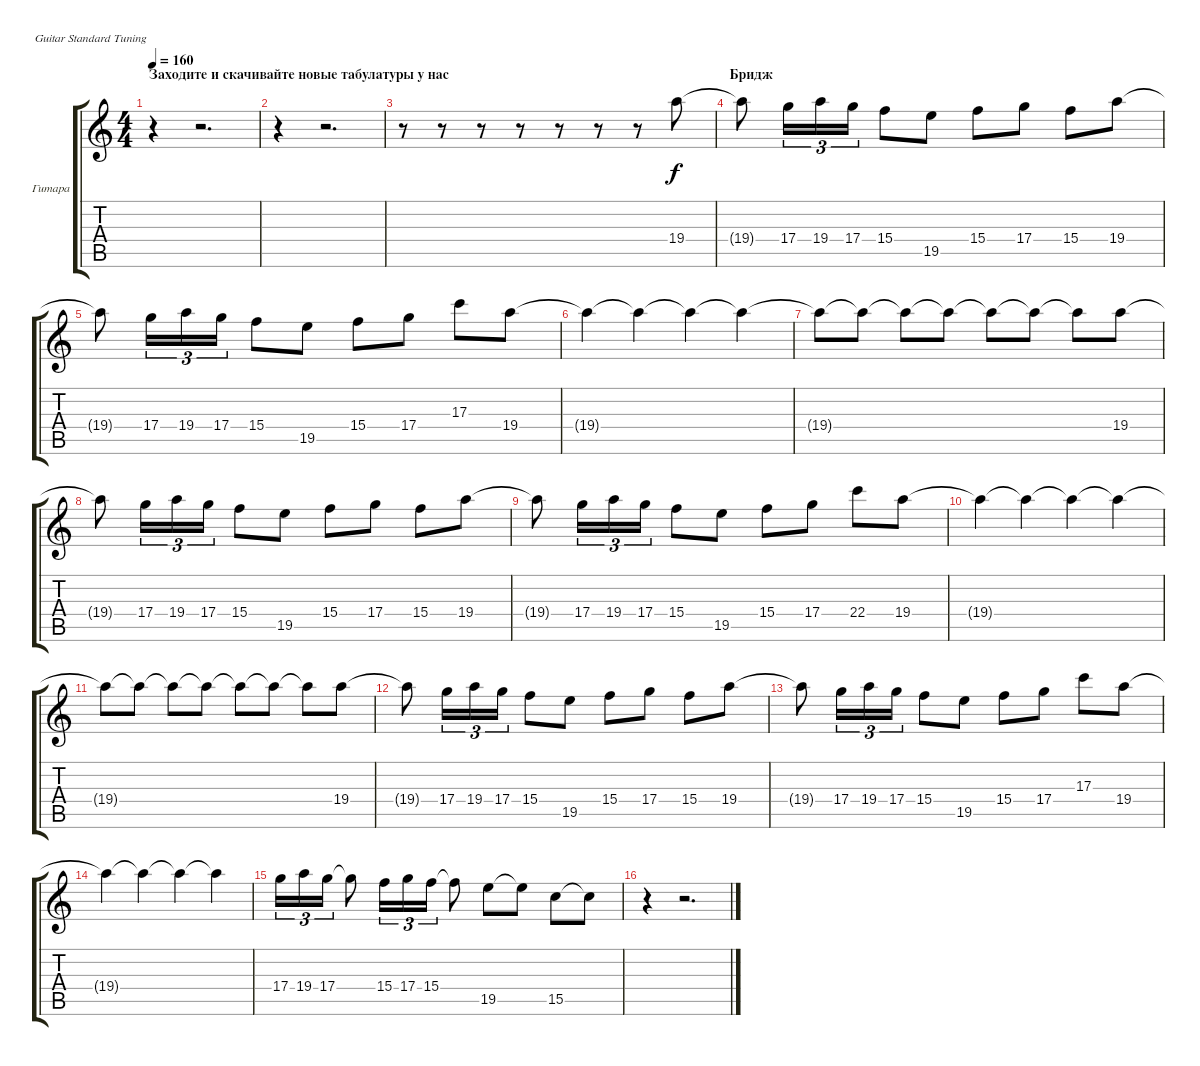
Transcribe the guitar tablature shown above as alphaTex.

\bracketExtendMode groupsimilarinstruments
\firstSystemTrackNameOrientation horizontal
\otherSystemsTrackNameOrientation horizontal
\track ("Владимир Холстинин" "Гитара") {instrument distortionguitar}
\staff {score tabs}
\tuning (E4 B3 G3 D3 A2 E2)
\ts (4 4)
\section ("" "Заходите и скачивайте новые табулатуры у нас")
\tempo 160
\clef g2
\ks c
r.4{dy f instrument distortionguitar} r.2{d} |
r.4 r.2{d} |
r.8 r.8 r.8 r.8 r.8 r.8 r.8 19.4.8 |
\section ("" "Бридж")
19.4{t}.8 17.4.16{tu (3 2)} 19.4.16{tu (3 2)} 17.4.16{tu (3 2)} 15.4.8 19.5.8 15.4.8 17.4.8 15.4.8 19.4.8 |
19.4{t}.8 17.4.16{tu (3 2)} 19.4.16{tu (3 2)} 17.4.16{tu (3 2)} 15.4.8 19.5.8 15.4.8 17.4.8 17.3.8 19.4.8 |
19.4{t}.4 19.4{t}.4 19.4{t}.4 19.4{t}.4 |
19.4{t}.8 19.4{t}.8 19.4{t}.8 19.4{t}.8 19.4{t}.8 19.4{t}.8 19.4{t}.8 19.4.8 |
19.4{t}.8 17.4.16{tu (3 2)} 19.4.16{tu (3 2)} 17.4.16{tu (3 2)} 15.4.8 19.5.8 15.4.8 17.4.8 15.4.8 19.4.8 |
19.4{t}.8 17.4.16{tu (3 2)} 19.4.16{tu (3 2)} 17.4.16{tu (3 2)} 15.4.8 19.5.8 15.4.8 17.4.8 22.4.8 19.4.8 |
19.4{t}.4 19.4{t}.4 19.4{t}.4 19.4{t}.4 |
19.4{t}.8 19.4{t}.8 19.4{t}.8 19.4{t}.8 19.4{t}.8 19.4{t}.8 19.4{t}.8 19.4.8 |
19.4{t}.8 17.4.16{tu (3 2)} 19.4.16{tu (3 2)} 17.4.16{tu (3 2)} 15.4.8 19.5.8 15.4.8 17.4.8 15.4.8 19.4.8 |
19.4{t}.8 17.4.16{tu (3 2)} 19.4.16{tu (3 2)} 17.4.16{tu (3 2)} 15.4.8 19.5.8 15.4.8 17.4.8 17.3.8 19.4.8 |
19.4{t}.4 19.4{t}.4 19.4{t}.4 19.4{t}.4 |
17.4.16{tu (3 2)} 19.4.16{tu (3 2)} 17.4.16{tu (3 2)} 17.4{t}.8 15.4.16{tu (3 2)} 17.4.16{tu (3 2)} 15.4.16{tu (3 2)} 15.4{t}.8 19.5.8 19.5{t}.8 15.5.8 15.5{t}.8 |
r.4 r.2{d}
